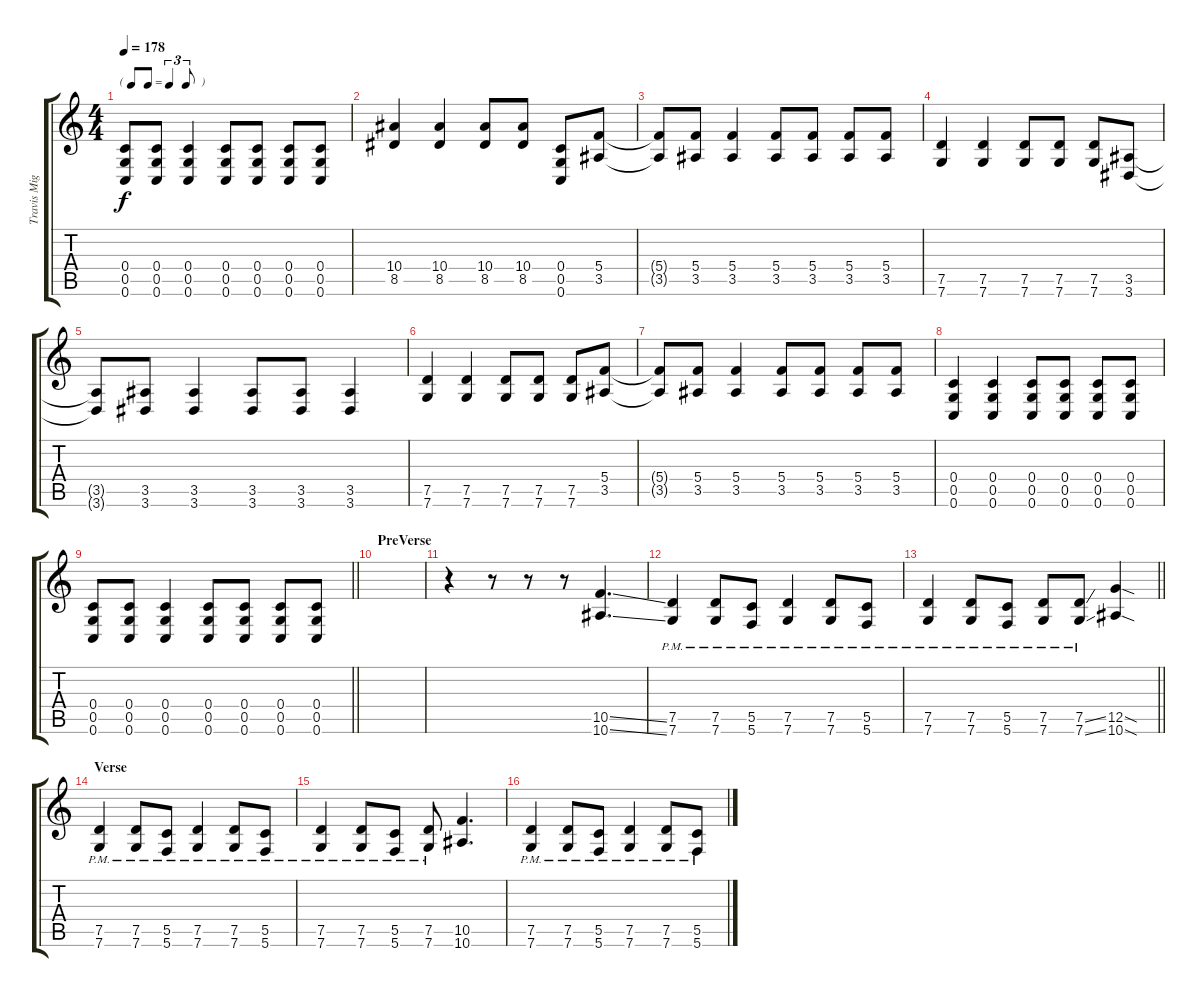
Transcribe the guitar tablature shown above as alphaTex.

\track ("Travis Miguel" "Travis Mig") {instrument distortionguitar}
\staff {score tabs}
\tuning (D4 A3 F3 C3 G2 C2) {hide}
\ts (4 4)
\tf triplet8th
\tempo 178
\clef g2
\ks c
(0.4 0.5 0.6).8{dy f} (0.4 0.5 0.6).8 (0.4 0.5 0.6).4 (0.4 0.5 0.6).8 (0.4 0.5 0.6).8 (0.4 0.5 0.6).8 (0.4 0.5 0.6).8 |
(10.4 8.5).4 (10.4 8.5).4 (10.4 8.5).8 (10.4 8.5).8 (0.4 0.5 0.6).8 (5.4 3.5).8 |
(5.4{t} 3.5{t}).8 (5.4 3.5).8 (5.4 3.5).4 (5.4 3.5).8 (5.4 3.5).8 (5.4 3.5).8 (5.4 3.5).8 |
(7.5 7.6).4 (7.5 7.6).4 (7.5 7.6).8 (7.5 7.6).8 (7.5 7.6).8 (3.5 3.6).8 |
(3.5{t} 3.6{t}).8 (3.5 3.6).8 (3.5 3.6).4 (3.5 3.6).8 (3.5 3.6).8 (3.5 3.6).4 |
(7.5 7.6).4 (7.5 7.6).4 (7.5 7.6).8 (7.5 7.6).8 (7.5 7.6).8 (5.4 3.5).8 |
(5.4{t} 3.5{t}).8 (5.4 3.5).8 (5.4 3.5).4 (5.4 3.5).8 (5.4 3.5).8 (5.4 3.5).8 (5.4 3.5).8 |
(0.4 0.5 0.6).4 (0.4 0.5 0.6).4 (0.4 0.5 0.6).8 (0.4 0.5 0.6).8 (0.4 0.5 0.6).8 (0.4 0.5 0.6).8 |
\barLineRight lightlight
(0.4 0.5 0.6).8 (0.4 0.5 0.6).8 (0.4 0.5 0.6).4 (0.4 0.5 0.6).8 (0.4 0.5 0.6).8 (0.4 0.5 0.6).8 (0.4 0.5 0.6).8 |
\section ("" "PreVerse")
|
r.4 r.8 r.8 r.8 (10.5{ss} 10.6{ss}).4{d} |
(7.5{pm} 7.6{pm}).4 (7.5{pm} 7.6{pm}).8 (5.5{pm} 5.6{pm}).8 (7.5{pm} 7.6{pm}).4 (7.5{pm} 7.6{pm}).8 (5.5{pm} 5.6{pm}).8 |
\barLineRight lightlight
(7.5{pm} 7.6{pm}).4 (7.5{pm} 7.6{pm}).8 (5.5{pm} 5.6{pm}).8 (7.5{pm} 7.6{pm}).8 (7.5{ss pm} 7.6{ss pm}).8 (12.5{sod} 10.6{sod}).4 |
\section ("" "Verse")
(7.5{pm} 7.6{pm}).4 (7.5{pm} 7.6{pm}).8 (5.5{pm} 5.6{pm}).8 (7.5{pm} 7.6{pm}).4 (7.5{pm} 7.6{pm}).8 (5.5{pm} 5.6{pm}).8 |
(7.5{pm} 7.6{pm}).4 (7.5{pm} 7.6{pm}).8 (5.5{pm} 5.6{pm}).8 (7.5{pm} 7.6{pm}).8 (10.5 10.6).4{d} |
(7.5{pm} 7.6{pm}).4 (7.5{pm} 7.6{pm}).8 (5.5{pm} 5.6{pm}).8 (7.5{pm} 7.6{pm}).4 (7.5{pm} 7.6{pm}).8 (5.5{pm} 5.6{pm}).8
